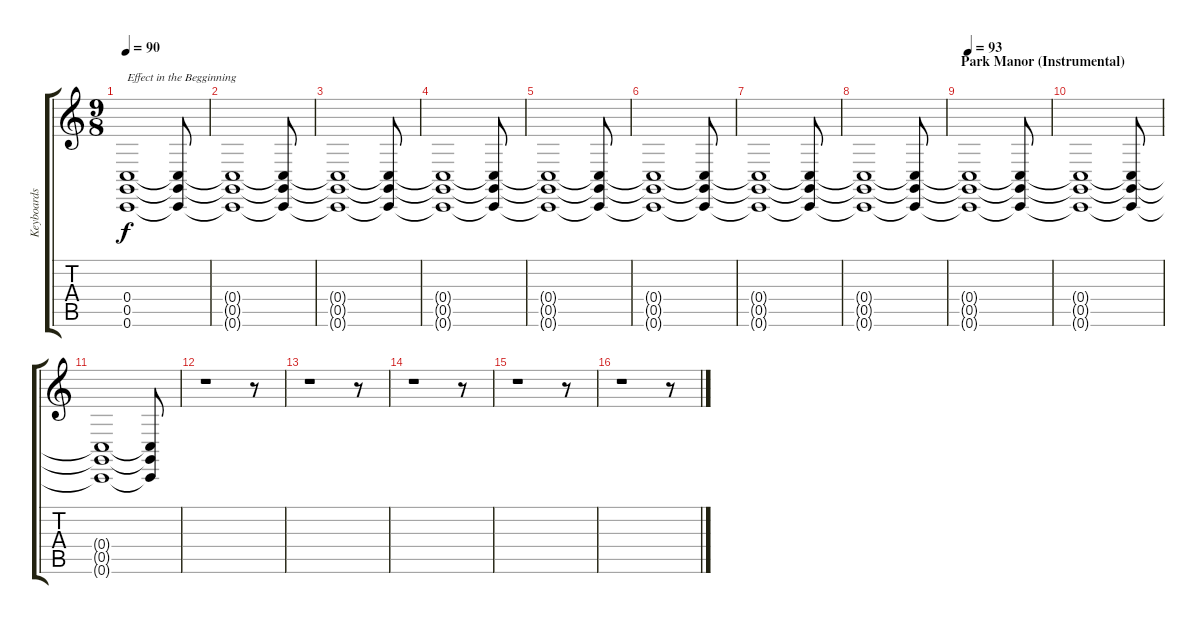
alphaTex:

\track ("Keyboards" "Keyboards") {instrument stringensemble1}
\staff {score tabs}
\tuning (D4 A3 F3 C3 G2 C2) {hide}
\ts (9 8)
\tempo 90
\clef g2
\ks c
(0.4 0.5 0.6).1{txt "Effect in the Begginning" dy f volume 4 instrument applause} (0.4{t} 0.5{t} 0.6{t}).8 |
(0.4{t} 0.5{t} 0.6{t}).1 (0.4{t} 0.5{t} 0.6{t}).8 |
(0.4{t} 0.5{t} 0.6{t}).1 (0.4{t} 0.5{t} 0.6{t}).8 |
(0.4{t} 0.5{t} 0.6{t}).1 (0.4{t} 0.5{t} 0.6{t}).8 |
(0.4{t} 0.5{t} 0.6{t}).1{volume 10} (0.4{t} 0.5{t} 0.6{t}).8 |
(0.4{t} 0.5{t} 0.6{t}).1 (0.4{t} 0.5{t} 0.6{t}).8 |
(0.4{t} 0.5{t} 0.6{t}).1 (0.4{t} 0.5{t} 0.6{t}).8 |
(0.4{t} 0.5{t} 0.6{t}).1 (0.4{t} 0.5{t} 0.6{t}).8 |
\section ("" "Park Manor (Instrumental)")
\tempo 93
(0.4{t} 0.5{t} 0.6{t}).1 (0.4{t} 0.5{t} 0.6{t}).8 |
(0.4{t} 0.5{t} 0.6{t}).1{volume 0} (0.4{t} 0.5{t} 0.6{t}).8 |
(0.4{t} 0.5{t} 0.6{t}).1 (0.4{t} 0.5{t} 0.6{t}).8 |
r.1 r.8 |
r.1 r.8 |
r.1 r.8 |
r.1 r.8 |
r.1 r.8
